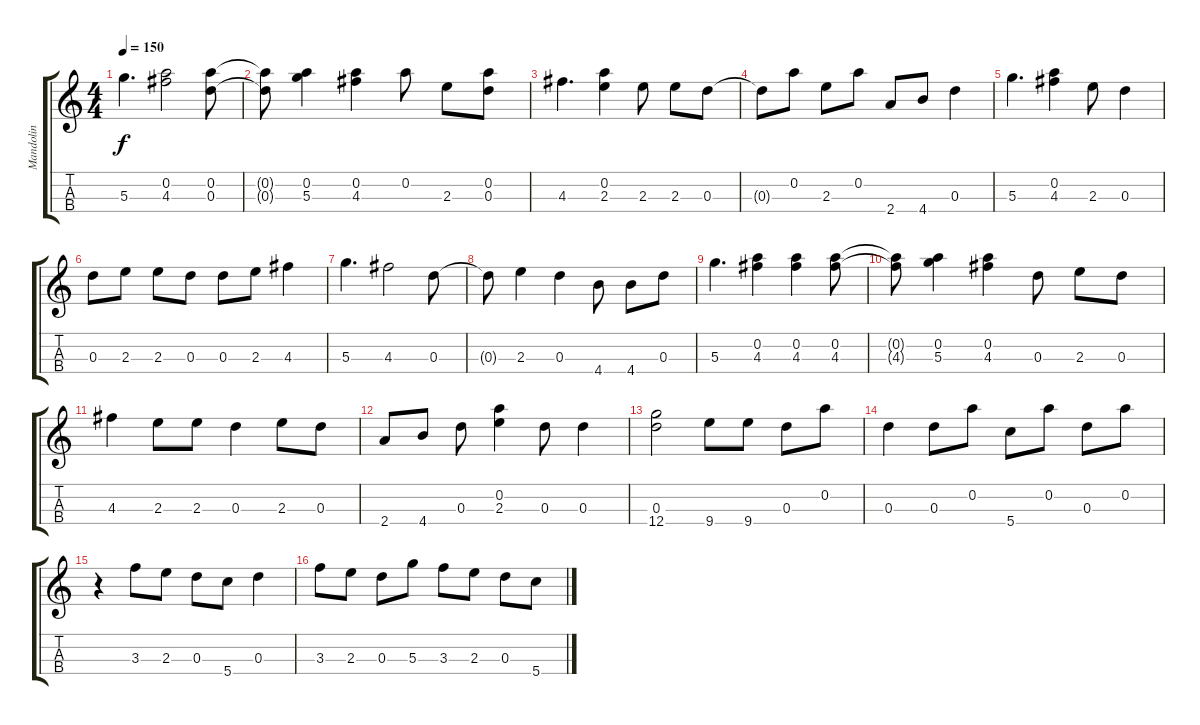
\track ("Mandolin" "Mandolin") {instrument banjo}
\staff {score tabs}
\tuning (E5 A4 D4 G3) {hide}
\displaytranspose 12
\ts (4 4)
\tempo 150
\clef g2
\ks c
5.3.4{d dy f} (0.2 4.3).2 (0.2 0.3).8 |
(0.2{t} 0.3{t}).8 (0.2 5.3).4 (0.2 4.3).4 0.2.8 2.3.8 (0.2 0.3).8 |
4.3.4{d} (0.2 2.3).4 2.3.8 2.3.8 0.3.8 |
0.3{t}.8 0.2.8 2.3.8 0.2.8 2.4.8 4.4.8 0.3.4 |
5.3.4{d} (0.2 4.3).4 2.3.8 0.3.4 |
0.3.8 2.3.8 2.3.8 0.3.8 0.3.8 2.3.8 4.3.4 |
5.3.4{d} 4.3.2 0.3.8 |
0.3{t}.8 2.3.4 0.3.4 4.4.8 4.4.8 0.3.8 |
5.3.4{d} (0.2 4.3).4 (0.2 4.3).4 (0.2 4.3).8 |
(0.2{t} 4.3{t}).8 (0.2 5.3).4 (0.2 4.3).4 0.3.8 2.3.8 0.3.8 |
4.3.4 2.3.8 2.3.8 0.3.4 2.3.8 0.3.8 |
2.4.8 4.4.8 0.3.8 (0.2 2.3).4 0.3.8 0.3.4 |
(0.3 12.4).2 9.4.8 9.4.8 0.3.8 0.2.8 |
0.3.4 0.3.8 0.2.8 5.4.8 0.2.8 0.3.8 0.2.8 |
r.4 3.3.8 2.3.8 0.3.8 5.4.8 0.3.4 |
3.3.8 2.3.8 0.3.8 5.3.8 3.3.8 2.3.8 0.3.8 5.4.8
